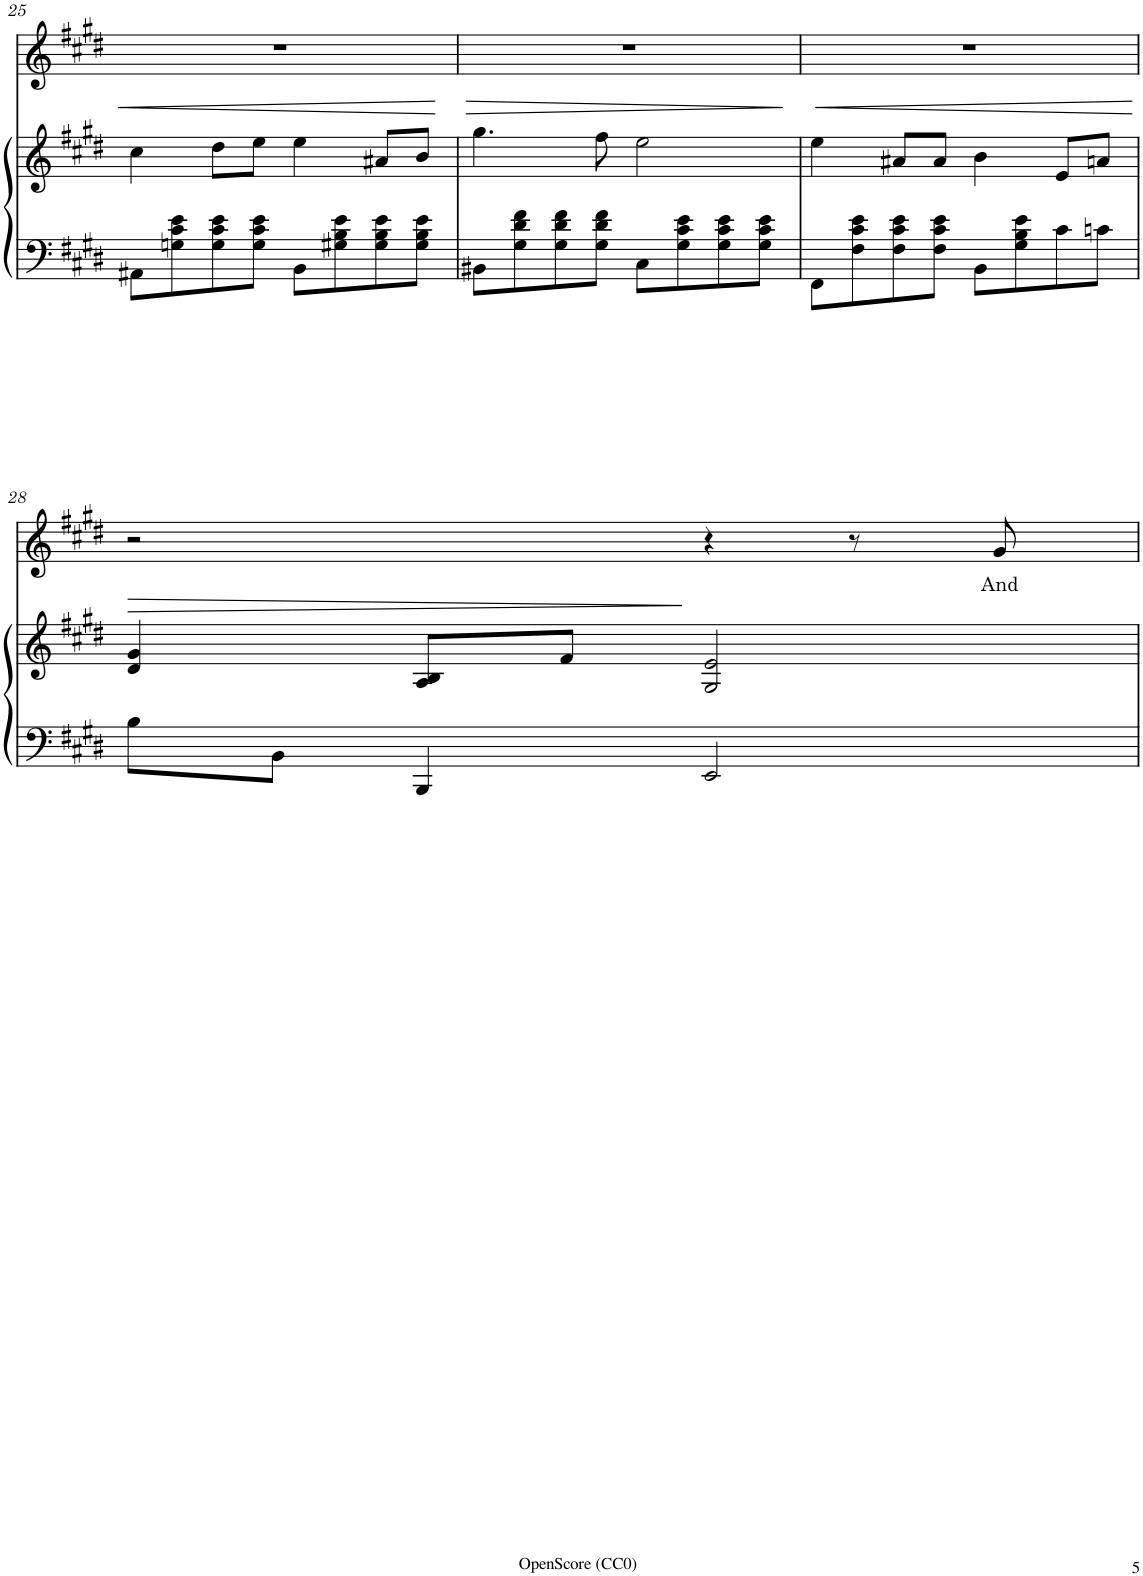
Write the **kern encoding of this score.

**kern	**kern	**dynam	**kern	**text
*part2	*part2	*part2	*part1	*part1
*staff3	*staff2	*staff2/3	*staff1	*staff1
*I"Piano	*	*	*I"Voice	*
*I'Pno	*	*	*	*
!!LO:PB:g=z
*clefF4	*clefG2	*	*clefG2	*
*k[f#c#g#d#]	*k[f#c#g#d#]	*	*k[f#c#g#d#]	*
*M4/4	*M4/4	*	*M4/4	*
*met(c)	*met(c)	*	*met(c)	*
=25	=25	=25	=25	=25
!	!	!LO:HP:b	!	!
8AA#X\L	4cc#\	<	1r	.
8Gn\ 8c#\ 8e\	.	.	.	.
8G\ 8c#\ 8e\	8dd#\L	.	.	.
8G\ 8c#\ 8e\J	8ee\J	.	.	.
8BB\L	4ee\	.	.	.
8G#X\ 8B\ 8e\	.	.	.	.
8G#\ 8B\ 8e\	8a#X/L	.	.	.
8G#\ 8B\ 8e\J	8b/J	.	.	.
.	.	[	.	.
=26	=26	=26	=26	=26
!	!	!LO:HP:b	!	!
8BB#X\L	4.gg#\	>	1r	.
8G#\ 8d#\ 8f#\	.	.	.	.
8G#\ 8d#\ 8f#\	.	.	.	.
8G#\ 8d#\ 8f#\J	8ff#\	.	.	.
8C#\L	2ee\	.	.	.
8G#\ 8c#\ 8e\	.	.	.	.
8G#\ 8c#\ 8e\	.	.	.	.
8G#\ 8c#\ 8e\J	.	.	.	.
.	.	]	.	.
=27	=27	=27	=27	=27
!	!	!LO:HP:b	!	!
8FF#\L	4ee\	<	1r	.
8F#\ 8c#\ 8e\	.	.	.	.
8F#\ 8c#\ 8e\	8a#X/L	.	.	.
8F#\ 8c#\ 8e\J	8a#/J	.	.	.
8BB\L	4b\	.	.	.
8G#\ 8B\ 8e\	.	.	.	.
8c#\	8e/L	.	.	.
8cn\J	8an/J	.	.	.
.	.	[	.	.
!!LO:LB:g=z
=28	=28	=28	=28	=28
!	!	!LO:HP:b	!	!
8B\L	4d#/ 4g#/	>	2r	.
8BB\J	.	.	.	.
4BBB/	8A/ 8B/L	.	.	.
.	8f#/J	.	.	.
2EE/	2G#/ 2e/	]	4r	.
.	.	.	8r	.
!	!	!	!	!LO:LY:b
.	.	.	8g#/	And
=	=	=	=	=
*-	*-	*-	*-	*-
